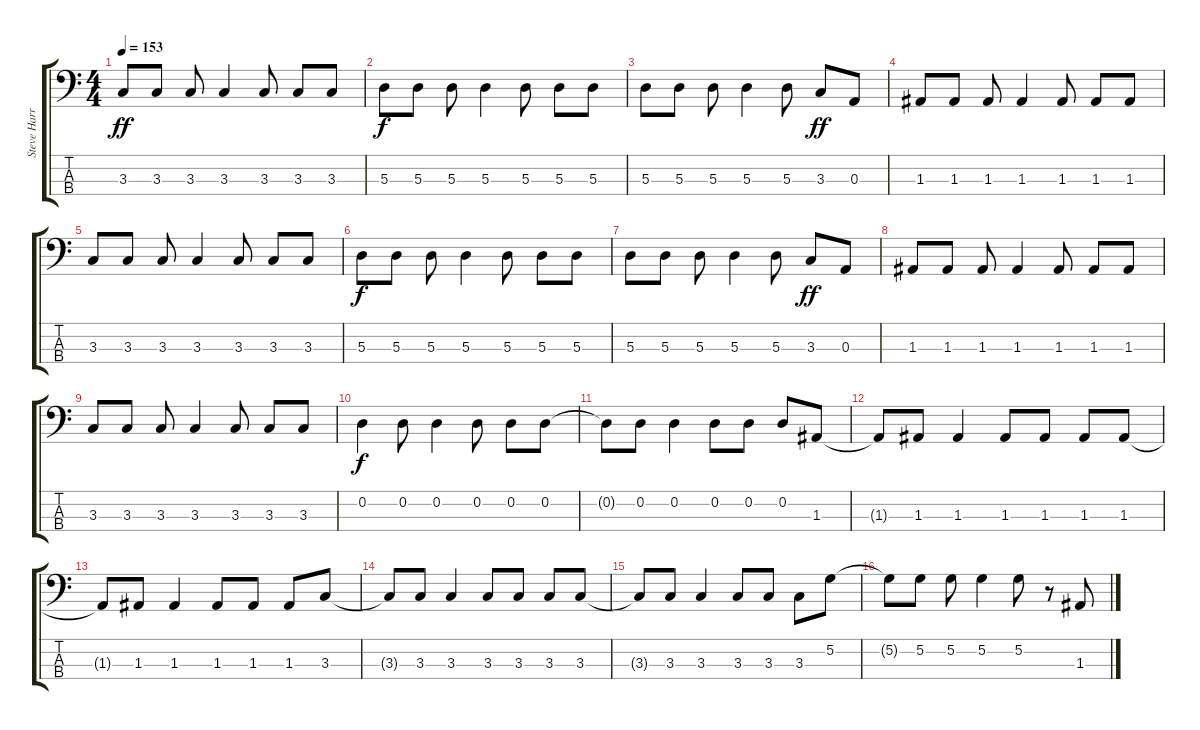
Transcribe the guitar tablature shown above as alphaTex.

\track ("Steve Harris" "Steve Harr") {instrument electricbassfinger}
\staff {score tabs}
\tuning (G2 D2 A1 E1) {hide}
\ts (4 4)
\tempo 153
\clef f4
\ks c
3.3.8{dy ff} 3.3.8 3.3.8 3.3.4 3.3.8 3.3.8 3.3.8 |
5.3.8{dy f} 5.3.8 5.3.8 5.3.4 5.3.8 5.3.8 5.3.8 |
5.3.8 5.3.8 5.3.8 5.3.4 5.3.8 3.3.8{dy ff} 0.3.8 |
1.3.8 1.3.8 1.3.8 1.3.4 1.3.8 1.3.8 1.3.8 |
3.3.8 3.3.8 3.3.8 3.3.4 3.3.8 3.3.8 3.3.8 |
5.3.8{dy f} 5.3.8 5.3.8 5.3.4 5.3.8 5.3.8 5.3.8 |
5.3.8 5.3.8 5.3.8 5.3.4 5.3.8 3.3.8{dy ff} 0.3.8 |
1.3.8 1.3.8 1.3.8 1.3.4 1.3.8 1.3.8 1.3.8 |
3.3.8 3.3.8 3.3.8 3.3.4 3.3.8 3.3.8 3.3.8 |
0.2.4{dy f} 0.2.8 0.2.4 0.2.8 0.2.8 0.2.8 |
0.2{t}.8 0.2.8 0.2.4 0.2.8 0.2.8 0.2.8 1.3.8 |
1.3{t}.8 1.3.8 1.3.4 1.3.8 1.3.8 1.3.8 1.3.8 |
1.3{t}.8 1.3.8 1.3.4 1.3.8 1.3.8 1.3.8 3.3.8 |
3.3{t}.8 3.3.8 3.3.4 3.3.8 3.3.8 3.3.8 3.3.8 |
3.3{t}.8 3.3.8 3.3.4 3.3.8 3.3.8 3.3.8 5.2.8 |
5.2{t}.8 5.2.8 5.2.8 5.2.4 5.2.8 r.8 1.3.8
